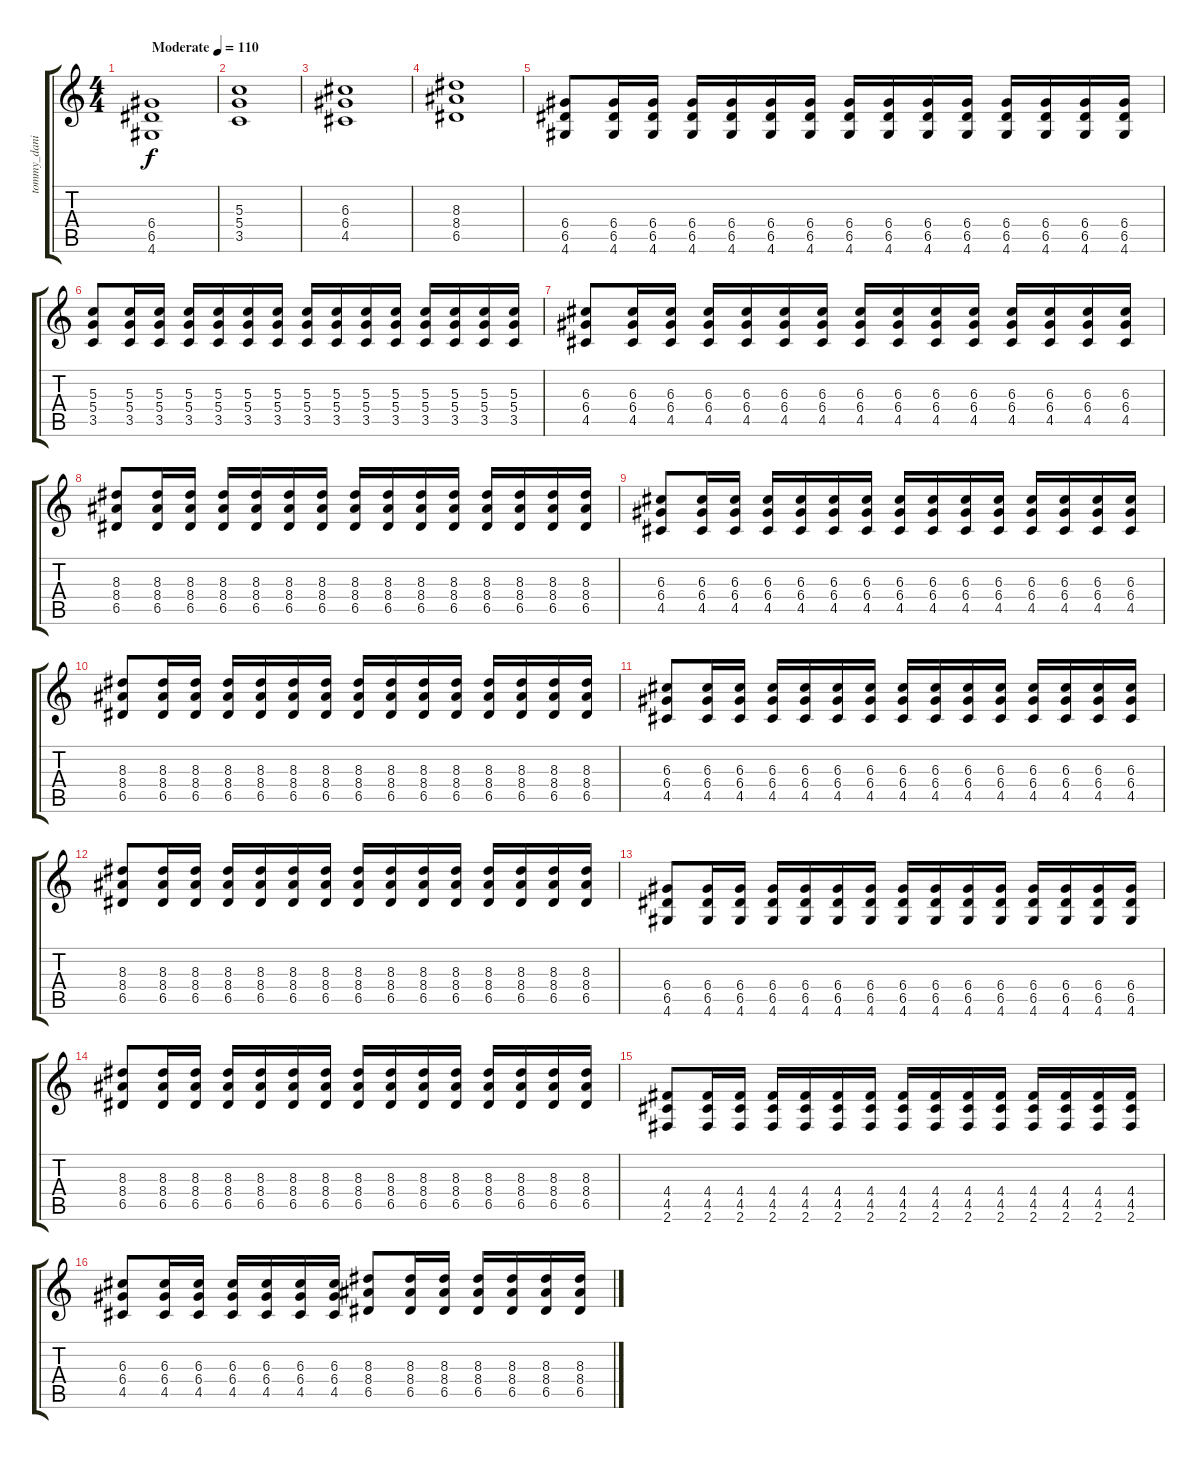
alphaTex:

\track ("tommy_dani" "tommy_dani") {instrument overdrivenguitar}
\staff {score tabs}
\tuning (E4 B3 G3 D3 A2 E2) {hide}
\ts (4 4)
\tempo (110 "Moderate")
\clef g2
\ks c
(6.4 6.5 4.6).1{dy f instrument overdrivenguitar} |
(5.3 5.4 3.5).1 |
(6.3 6.4 4.5).1 |
(8.3 8.4 6.5).1 |
(6.4 6.5 4.6).8 (6.4 6.5 4.6).16 (6.4 6.5 4.6).16 (6.4 6.5 4.6).16 (6.4 6.5 4.6).16 (6.4 6.5 4.6).16 (6.4 6.5 4.6).16 (6.4 6.5 4.6).16 (6.4 6.5 4.6).16 (6.4 6.5 4.6).16 (6.4 6.5 4.6).16 (6.4 6.5 4.6).16 (6.4 6.5 4.6).16 (6.4 6.5 4.6).16 (6.4 6.5 4.6).16 |
(5.3 5.4 3.5).8 (5.3 5.4 3.5).16 (5.3 5.4 3.5).16 (5.3 5.4 3.5).16 (5.3 5.4 3.5).16 (5.3 5.4 3.5).16 (5.3 5.4 3.5).16 (5.3 5.4 3.5).16 (5.3 5.4 3.5).16 (5.3 5.4 3.5).16 (5.3 5.4 3.5).16 (5.3 5.4 3.5).16 (5.3 5.4 3.5).16 (5.3 5.4 3.5).16 (5.3 5.4 3.5).16 |
(6.3 6.4 4.5).8 (6.3 6.4 4.5).16 (6.3 6.4 4.5).16 (6.3 6.4 4.5).16 (6.3 6.4 4.5).16 (6.3 6.4 4.5).16 (6.3 6.4 4.5).16 (6.3 6.4 4.5).16 (6.3 6.4 4.5).16 (6.3 6.4 4.5).16 (6.3 6.4 4.5).16 (6.3 6.4 4.5).16 (6.3 6.4 4.5).16 (6.3 6.4 4.5).16 (6.3 6.4 4.5).16 |
(8.3 8.4 6.5).8 (8.3 8.4 6.5).16 (8.3 8.4 6.5).16 (8.3 8.4 6.5).16 (8.3 8.4 6.5).16 (8.3 8.4 6.5).16 (8.3 8.4 6.5).16 (8.3 8.4 6.5).16 (8.3 8.4 6.5).16 (8.3 8.4 6.5).16 (8.3 8.4 6.5).16 (8.3 8.4 6.5).16 (8.3 8.4 6.5).16 (8.3 8.4 6.5).16 (8.3 8.4 6.5).16 |
(6.3 6.4 4.5).8 (6.3 6.4 4.5).16 (6.3 6.4 4.5).16 (6.3 6.4 4.5).16 (6.3 6.4 4.5).16 (6.3 6.4 4.5).16 (6.3 6.4 4.5).16 (6.3 6.4 4.5).16 (6.3 6.4 4.5).16 (6.3 6.4 4.5).16 (6.3 6.4 4.5).16 (6.3 6.4 4.5).16 (6.3 6.4 4.5).16 (6.3 6.4 4.5).16 (6.3 6.4 4.5).16 |
(8.3 8.4 6.5).8 (8.3 8.4 6.5).16 (8.3 8.4 6.5).16 (8.3 8.4 6.5).16 (8.3 8.4 6.5).16 (8.3 8.4 6.5).16 (8.3 8.4 6.5).16 (8.3 8.4 6.5).16 (8.3 8.4 6.5).16 (8.3 8.4 6.5).16 (8.3 8.4 6.5).16 (8.3 8.4 6.5).16 (8.3 8.4 6.5).16 (8.3 8.4 6.5).16 (8.3 8.4 6.5).16 |
(6.3 6.4 4.5).8 (6.3 6.4 4.5).16 (6.3 6.4 4.5).16 (6.3 6.4 4.5).16 (6.3 6.4 4.5).16 (6.3 6.4 4.5).16 (6.3 6.4 4.5).16 (6.3 6.4 4.5).16 (6.3 6.4 4.5).16 (6.3 6.4 4.5).16 (6.3 6.4 4.5).16 (6.3 6.4 4.5).16 (6.3 6.4 4.5).16 (6.3 6.4 4.5).16 (6.3 6.4 4.5).16 |
(8.3 8.4 6.5).8 (8.3 8.4 6.5).16 (8.3 8.4 6.5).16 (8.3 8.4 6.5).16 (8.3 8.4 6.5).16 (8.3 8.4 6.5).16 (8.3 8.4 6.5).16 (8.3 8.4 6.5).16 (8.3 8.4 6.5).16 (8.3 8.4 6.5).16 (8.3 8.4 6.5).16 (8.3 8.4 6.5).16 (8.3 8.4 6.5).16 (8.3 8.4 6.5).16 (8.3 8.4 6.5).16 |
(6.4 6.5 4.6).8 (6.4 6.5 4.6).16 (6.4 6.5 4.6).16 (6.4 6.5 4.6).16 (6.4 6.5 4.6).16 (6.4 6.5 4.6).16 (6.4 6.5 4.6).16 (6.4 6.5 4.6).16 (6.4 6.5 4.6).16 (6.4 6.5 4.6).16 (6.4 6.5 4.6).16 (6.4 6.5 4.6).16 (6.4 6.5 4.6).16 (6.4 6.5 4.6).16 (6.4 6.5 4.6).16 |
(8.3 8.4 6.5).8 (8.3 8.4 6.5).16 (8.3 8.4 6.5).16 (8.3 8.4 6.5).16 (8.3 8.4 6.5).16 (8.3 8.4 6.5).16 (8.3 8.4 6.5).16 (8.3 8.4 6.5).16 (8.3 8.4 6.5).16 (8.3 8.4 6.5).16 (8.3 8.4 6.5).16 (8.3 8.4 6.5).16 (8.3 8.4 6.5).16 (8.3 8.4 6.5).16 (8.3 8.4 6.5).16 |
(4.4 4.5 2.6).8 (4.4 4.5 2.6).16 (4.4 4.5 2.6).16 (4.4 4.5 2.6).16 (4.4 4.5 2.6).16 (4.4 4.5 2.6).16 (4.4 4.5 2.6).16 (4.4 4.5 2.6).16 (4.4 4.5 2.6).16 (4.4 4.5 2.6).16 (4.4 4.5 2.6).16 (4.4 4.5 2.6).16 (4.4 4.5 2.6).16 (4.4 4.5 2.6).16 (4.4 4.5 2.6).16 |
(6.3 6.4 4.5).8 (6.3 6.4 4.5).16 (6.3 6.4 4.5).16 (6.3 6.4 4.5).16 (6.3 6.4 4.5).16 (6.3 6.4 4.5).16 (6.3 6.4 4.5).16 (8.3 8.4 6.5).8 (8.3 8.4 6.5).16 (8.3 8.4 6.5).16 (8.3 8.4 6.5).16 (8.3 8.4 6.5).16 (8.3 8.4 6.5).16 (8.3 8.4 6.5).16
